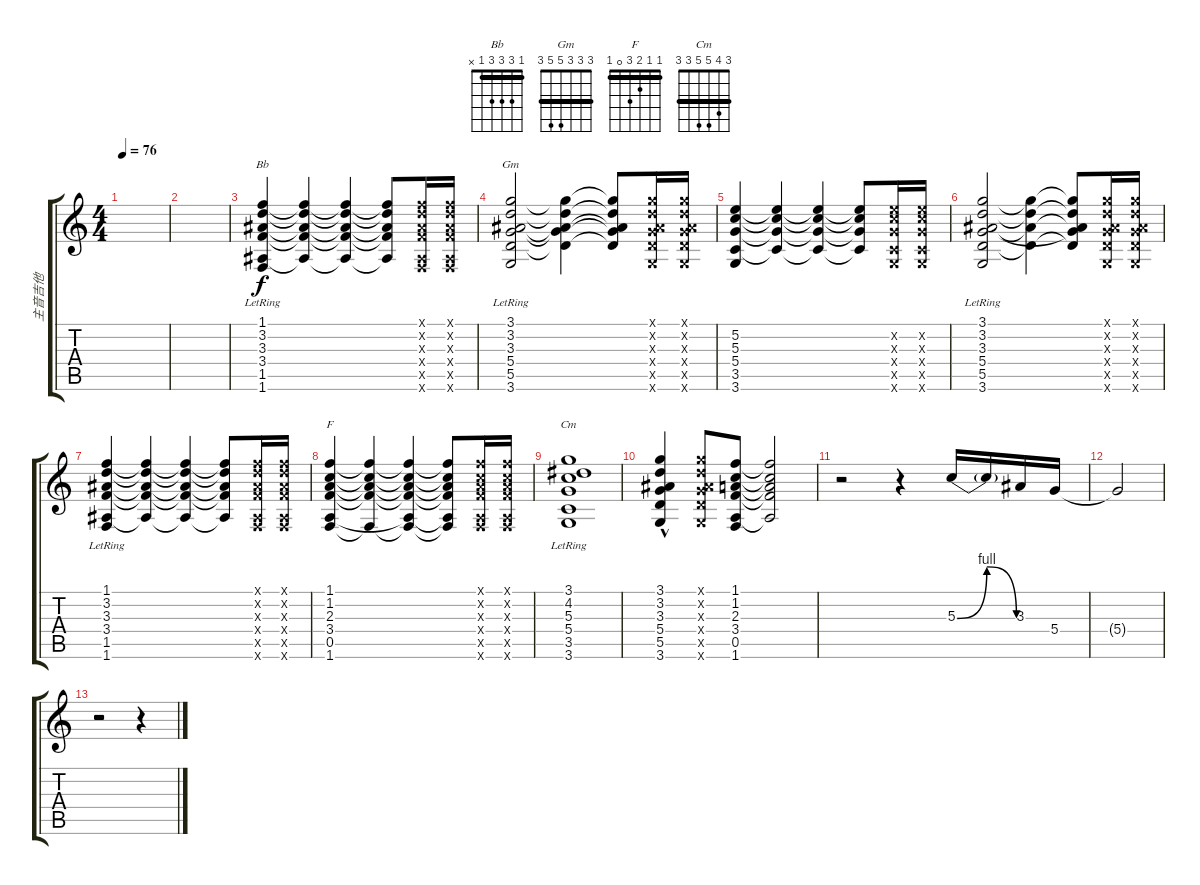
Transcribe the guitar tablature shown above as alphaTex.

\track ("主音吉他" "主音吉他") {instrument overdrivenguitar}
\staff {score tabs}
\tuning (E4 B3 G3 D3 A2 E2) {hide}
\chord ("Bb" 1 3 3 3 1 x) {barre 1}
\chord ("Gm" 3 3 3 5 5 3) {barre 3}
\chord ("F" 1 1 2 3 0 1) {barre 1}
\chord ("Cm" 3 4 5 5 3 3) {barre 3}
\ts (4 4)
\tempo 76
\clef g2
\ks c
|
|
(1.1{lr} 3.2{lr} 3.3{lr} 3.4{lr} 1.5{lr} 1.6{lr}).4{ch "Bb"} (1.1{t} 3.2{t} 3.3{t} 3.4{t} 1.5{t}).4 (1.1{t} 3.2{t} 3.3{t} 3.4{t} 1.5{t}).4 (1.1{t} 3.2{t} 3.3{t} 3.4{t} 1.5{t}).8 (1.1{x} 3.2{x} 3.3{x} 3.4{x} 1.5{x} 1.6{x}).16 (1.1{x} 3.2{x} 3.3{x} 3.4{x} 1.5{x} 1.6{x}).16 |
(3.1{lr} 3.2 3.3 5.4 5.5 3.6).2{ch "Gm"} (3.1{t} 3.2{t} 3.3{t} 5.4{t} 5.5{t}).4 (3.1{t} 3.2{t} 3.3{t} 5.4{t} 5.5{t}).8 (3.1{x} 3.2{x} 3.3{x} 5.4{x} 5.5{x} 3.6{x}).16 (3.1{x} 3.2{x} 3.3{x} 5.4{x} 5.5{x} 3.6{x}).16 |
(5.2 5.3 5.4 3.5 3.6).4 (5.2{t} 5.3{t} 5.4{t} 3.5{t}).4 (5.2{t} 5.3{t} 5.4{t} 3.5{t}).4 (5.2{t} 5.3{t} 5.4{t} 3.5{t}).8 (5.2{x} 5.3{x} 5.4{x} 3.5{x} 3.6{x}).16 (5.2{x} 5.3{x} 5.4{x} 3.5{x} 3.6{x}).16 |
(3.1{lr} 3.2 3.3 5.4 5.5 3.6).2 (3.1{t} 3.2{t} 3.3{t} 5.5{t}).4 (3.1{t} 3.2{t} 3.3{t} 5.4{t} 5.5{t}).8 (3.1{x} 3.2{x} 3.3{x} 5.4{x} 5.5{x} 3.6{x}).16 (3.1{x} 3.2{x} 3.3{x} 5.4{x} 5.5{x} 3.6{x}).16 |
(1.1{lr} 3.2{lr} 3.3{lr} 3.4{lr} 1.5{lr} 1.6{lr}).4 (1.1{t} 3.2{t} 3.3{t} 3.4{t} 1.5{t}).4 (1.1{t} 3.2{t} 3.3{t} 3.4{t} 1.5{t}).4 (1.1{t} 3.2{t} 3.3{t} 3.4{t} 1.5{t}).8 (1.1{x} 3.2{x} 3.3{x} 3.4{x} 1.5{x} 1.6{x}).16 (1.1{x} 3.2{x} 3.3{x} 3.4{x} 1.5{x} 1.6{x}).16 |
(1.1 1.2 2.3 3.4 0.5 1.6).4{ch "F"} (1.1{t} 1.2{t} 2.3{t} 3.4{t} 1.6{t}).4 (1.1{t} 1.2{t} 2.3{t} 3.4{t} 0.5{t} 1.6{t}).4 (1.1{t} 1.2{t} 2.3{t} 3.4{t} 0.5{t} 1.6{t}).8 (1.1{x} 1.2{x} 2.3{x} 3.4{x} 0.5{x} 1.6{x}).16 (1.1{x} 1.2{x} 2.3{x} 3.4{x} 0.5{x} 1.6{x}).16 |
(3.1{lr} 4.2{lr} 5.3{lr} 5.4{lr} 3.5{lr} 3.6{lr}).1{ch "Cm"} |
(3.1 3.2{hac} 3.3 5.4 5.5 3.6).4 (3.1{x} 3.2{x} 3.3{x} 5.4{x} 5.5{x} 3.6{x}).8 (1.1 1.2 2.3 3.4 0.5 1.6).8 (1.1{t} 1.2{t} 2.3{t} 3.4{t} 0.5{t}).2 |
r.2 r.4 5.3{be (bendrelease 0 0 30 4 30 4 60 0)}.16 5.3{t}.16 3.3.16 5.4.16 |
5.4{t}.2 |
r.2 r.4
